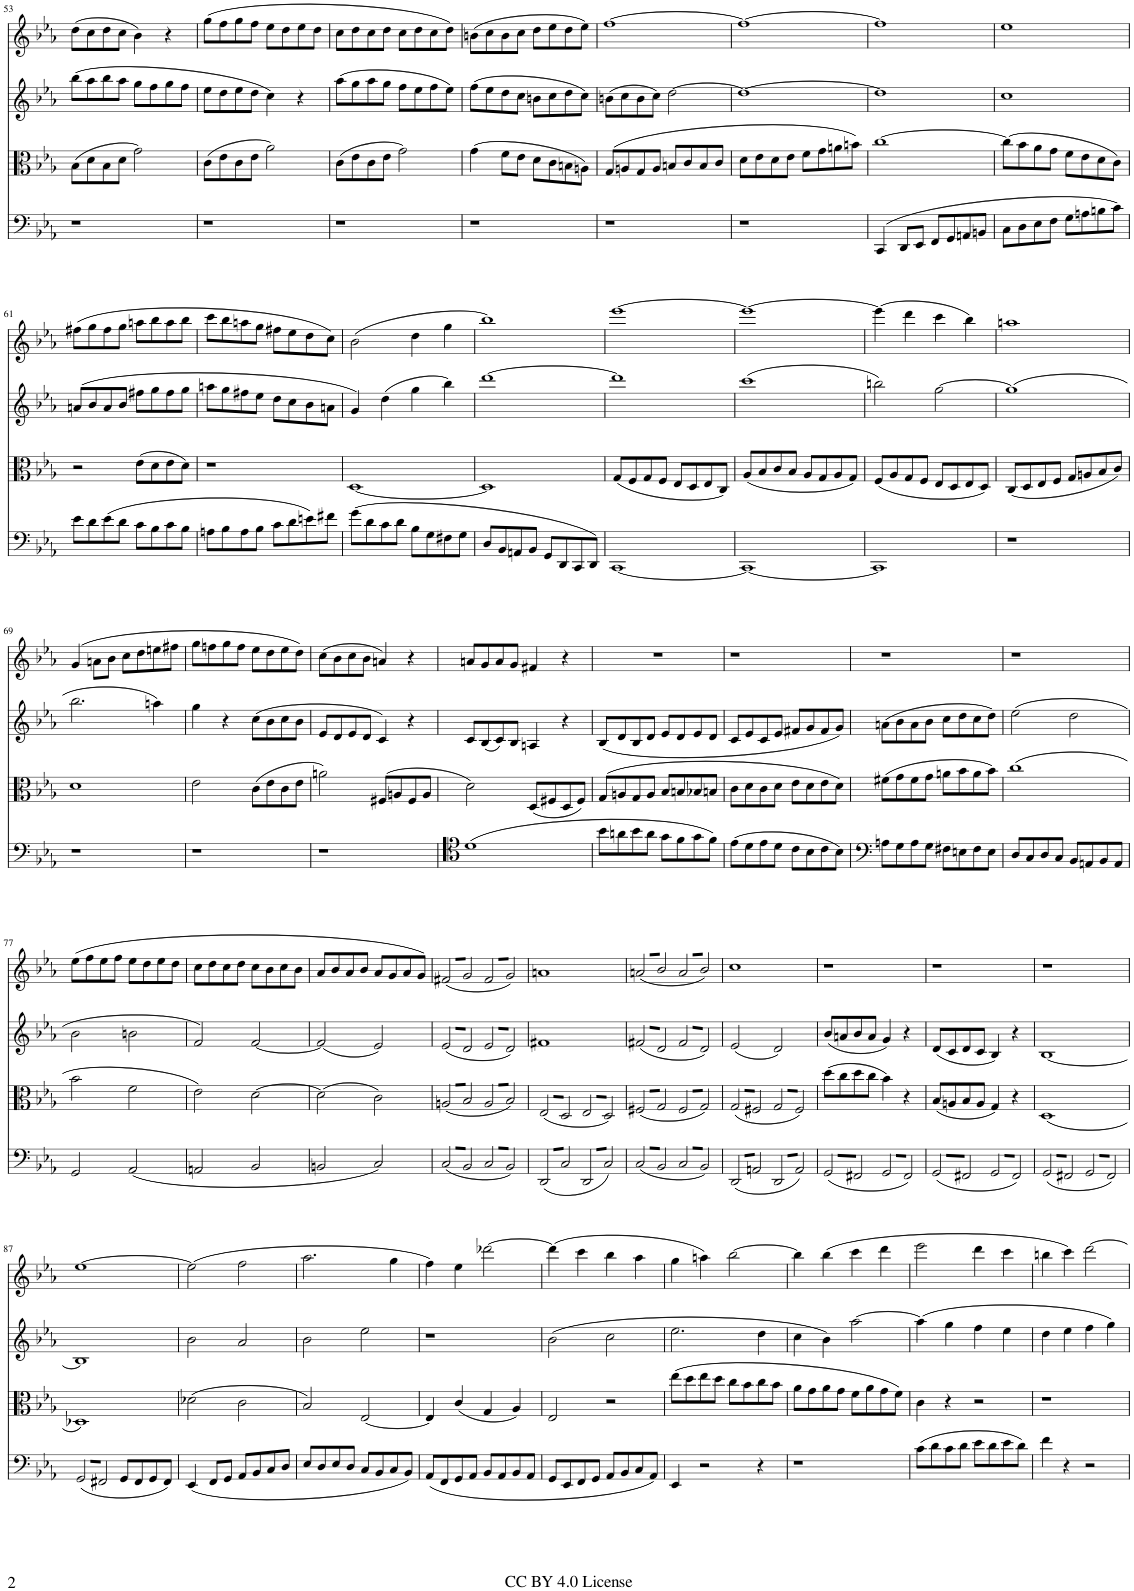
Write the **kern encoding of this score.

**kern	**kern	**kern	**kern
*part4	*part3	*part2	*part1
*staff4	*staff3	*staff2	*staff1
*I"Cello	*I"Viola	*I"Violin II	*I"Violin I
*	*I'Vla	*I'Vln	*I'Vln
!!LO:PB:g=z
*clefF4	*clefC3	*clefG2	*clefG2
*k[b-e-a-]	*k[b-e-a-]	*k[b-e-a-]	*k[b-e-a-]
*M4/4	*M4/4	*M4/4	*M4/4
*met(c)	*met(c)	*met(c)	*met(c)
=53	=53	=53	=53
1r	(8B-\L	(8bb-\L	(8dd\L
.	8d\	8aa-\	8cc\
.	8B-\	8bb-\	8dd\
.	8d\J	8aa-\J	8cc\J
.	2g\)	8gg\L	4b-\)
.	.	8ff\	.
.	.	8gg\	4r
.	.	8ff\J	.
=54	=54	=54	=54
1r	(8c\L	8ee-\L	(8gg\L
.	8e-\	8dd\	8ff\
.	8c\	8ee-\	8gg\
.	8e-\J	8dd\J	8ff\J
.	2a-\)	4cc\)	8ee-\L
.	.	.	8dd\
.	.	4r	8ee-\
.	.	.	8dd\J
=55	=55	=55	=55
1r	(8c\L	(8aa-\L	8cc\L
.	8e-\	8gg\	8dd\
.	8c\	8aa-\	8cc\
.	8e-\J	8gg\J	8dd\J
.	2g\)	8ff\L	8cc\L
.	.	8ee-\	8dd\
.	.	8ff\	8cc\
.	.	8ee-\J)	8dd\J)
=56	=56	=56	=56
1r	(4g\	(8ff\L	(8bn\L
.	.	8ee-\	8cc\
.	8f\L	8dd\	8b\
.	8e-\J	8cc\J	8cc\J
.	8d\L	8bn\L	8dd\L
.	8c\	8cc\	8ee-\
.	8Bn\	8dd\	8dd\
.	8An\J)	8cc\J)	8ee-\J)
=57	=57	=57	=57
1r	(8G/L	(8bn\L	[1ff
.	8An/	8cc\	.
.	8G/	8b\	.
.	8A/J	8cc\J)	.
.	8Bn/L	[2dd\	.
.	8c/	.	.
.	8B/	.	.
.	8c/J	.	.
=58	=58	=58	=58
1r	8d\L	1dd_	1ff_
.	8e-\	.	.
.	8d\	.	.
.	8e-\J	.	.
.	8f\L	.	.
.	8g\	.	.
.	8an\	.	.
.	8bn\J)	.	.
=59	=59	=59	=59
(4CC/	[1cc	1dd]	1ff]
8DD/L	.	.	.
8EE-/J	.	.	.
8FF/L	.	.	.
8GG/	.	.	.
8AAn/	.	.	.
8BBn/J	.	.	.
=60	=60	=60	=60
8C\L	(8cc\L]	1cc	1ee-
8D\	8b-\	.	.
8E-\	8a-\	.	.
8F\J	8g\J	.	.
8G\L	8f\L	.	.
8An\	8e-\	.	.
8Bn\	8d\	.	.
8c\J)	8c\J)	.	.
!!LO:LB:g=z
=61	=61	=61	=61
8e-\L	2r	(8an/L	(8ff#X\L
8d\	.	8b-/	8gg\
(8e-\	.	8a/	8ff#\
8d\J	.	8b-/J	8gg\J
8c\L	(8e-\L	8ff#X\L	8aan\L
8B-\	8d\	8gg\	8bb-\
8c\	8e-\	8ff#\	8aa\
8B-\J	8d\J)	8gg\J	8bb-\J
=62	=62	=62	=62
8An\L	1r	8aan\L	8ccc\L
8B-\	.	8gg\	8bb-\
8A\	.	8ff#X\	8aan\
8B-\J	.	8ee-\J	8gg\J
8c\L	.	8dd\L	8ff#X\L
8d\	.	8cc\	8ee-\
8en\)	.	8b-\	8dd\
8f#X\J	.	8an\J	8cc\J)
=63	=63	=63	=63
(8g\L	[1D	4g/)	(2b-\
8d\	.	.	.
8c\	.	(4dd\	.
8d\J	.	.	.
8B-\L	.	4gg\	4dd\
8G\	.	.	.
8F#X\	.	4bb-\)	4gg\
8G\J	.	.	.
=64	=64	=64	=64
8D/L	1D]	[1ddd	1bb-)
8BB-/	.	.	.
8AAn/	.	.	.
8BB-/J	.	.	.
8GG/L	.	.	.
8DD/	.	.	.
8CC/	.	.	.
8DD/J)	.	.	.
=65	=65	=65	=65
[1CC	(8G/L	1ddd]	[1eee-
.	8F/	.	.
.	8G/	.	.
.	8F/J	.	.
.	8E-/L	.	.
.	8D/	.	.
.	8E-/	.	.
.	8C/J)	.	.
=66	=66	=66	=66
1CC_	(8A-/L	(1ccc	1eee-_
.	8B-/	.	.
.	8c/	.	.
.	8B-/J	.	.
.	8A-/L	.	.
.	8G/	.	.
.	8A-/	.	.
.	8G/J)	.	.
=67	=67	=67	=67
1CC]	(8F/L	2bbn\)	(4eee-\]
.	8A-/	.	.
.	8G/	.	4ddd\
.	8F/J	.	.
.	8E-/L	[2gg\	4ccc\
.	8D/	.	.
.	8E-/	.	4bb-\)
.	8D/J)	.	.
=68	=68	=68	=68
1r	(8C/L	(1gg]	1aan
.	8D/	.	.
.	8E-/	.	.
.	8F/J	.	.
.	8G/L	.	.
.	8An/	.	.
.	8B-/	.	.
.	8c/J)	.	.
!!LO:LB:g=z
=69	=69	=69	=69
1r	1d	2.bb-\	(4g/
.	.	.	8an\L
.	.	.	8b-\J
.	.	.	8cc\L
.	.	.	8dd\
.	.	4aan\)	8een\
.	.	.	8ff#X\J
=70	=70	=70	=70
1r	2e-\	4gg\	8gg\L
.	.	.	8ffn\
.	.	4r	8gg\
.	.	.	8ff\J
.	(8c\L	(8cc\L	8ee-\L
.	8e-\	8b-\	8dd\
.	8c\	8cc\	8ee-\
.	8e-\J	8b-\J	8dd\J)
=71	=71	=71	=71
1r	2an\)	8e-/L	(8cc\L
.	.	8d/	8b-\
.	.	8e-/	8cc\
.	.	8d/J	8b-\J
.	(8F#X/L	4c/)	4an/)
.	8An/	.	.
.	8F#/	4r	4r
.	8A/J	.	.
=72	=72	=72	=72
(1d	2d\)	8c/L	8an/L
.	.	(8B-/	8g/
.	.	8c/)	8a/
.	.	8B-/J	8g/J
.	(8D/L	4An/	4f#X/
.	8F#X/	.	.
.	8D/	4r	4r
.	8F#/J)	.	.
=73	=73	=73	=73
8b-\L	(8G/L	(8B-/L	1r
8an\	8An/	8d/	.
8b-\	8G/	8B-/	.
8a\J	8A/J	8d/J	.
8g\L	8B-/L	8e-/L	.
8f\	8Bn/	8d/	.
8g\	8B-X/	8e-/	.
8f\J)	8Bn/J	8d/J	.
=74	=74	=74	=74
(8e-\L	8c\L	8c/L	1r
8d\	8d\	8e-/	.
8e-\	8c\	8c/	.
8d\J	8d\J	8e-/J	.
8c\L	8e-\L	8f#X/L	.
8B-\	8d\	8g/	.
8c\	8e-\	8f#/	.
8B-\J)	8d\J)	8g/J)	.
=75	=75	=75	=75
8An\L	(8f#X\L	(8an\L	1r
8G\	8g\	8b-\	.
8A\	8f#\	8a\	.
8G\J	8g\J	8b-\J	.
8F#X\L	8an\L	8cc\L	.
8En\	8b-\	8dd\	.
8F#\	8a\	8cc\	.
8E\J	8b-\J)	8dd\J)	.
=76	=76	=76	=76
8D/L	(1cc	(2ee-\	1r
8C/	.	.	.
8D/	.	.	.
8C/J	.	.	.
8BB-/L	.	2dd\	.
8AAn/	.	.	.
8BB-/	.	.	.
8AA/J	.	.	.
!!LO:LB:g=z
=77	=77	=77	=77
2GG/	2b-\	2b-\	(8ee-\L
.	.	.	8ff\
.	.	.	8ee-\
.	.	.	8ff\J
(2AA-/	2f\	2bn\	8ee-\L
.	.	.	8dd\
.	.	.	8ee-\
.	.	.	8dd\J
=78	=78	=78	=78
2AAn/	2e-\)	2f/)	8cc\L
.	.	.	8dd\
.	.	.	8cc\
.	.	.	8dd\J
2BB-/	[2d\	[2f/	8cc\L
.	.	.	8b-\
.	.	.	8cc\
.	.	.	8b-\J
=79	=79	=79	=79
2BBn/	(2d\]	(2f/]	8a-/L
.	.	.	8b-/
.	.	.	8a-/
.	.	.	8b-/J
2C/)	2c\)	2e-/)	8a-/L
.	.	.	8g/
.	.	.	8a-/
.	.	.	8g/J)
=80	=80	=80	=80
*tremolo	*	*	*
*	*tremolo	*	*
*	*	*tremolo	*
*	*	*	*tremolo
(16C/LL	(16An/LL	(16e-/LL	(16f#X/LL
16BB-/	16B-/	16d/	16g/
16C/	16An/	16e-/	16f#X/
16BB-/	16B-/	16d/	16g/
16C/	16An/	16e-/	16f#X/
16BB-/	16B-/	16d/	16g/
16C/	16An/	16e-/	16f#X/
16BB-/JJ	16B-/JJ	16d/JJ	16g/JJ
16C/LL	16A/LL	16e-/LL	16f#/LL
16BB-/)	16B-/)	16d/)	16g/)
16C/	16A/	16e-/	16f#/
16BB-/)	16B-/)	16d/)	16g/)
16C/	16A/	16e-/	16f#/
16BB-/)	16B-/)	16d/)	16g/)
16C/	16A/	16e-/	16f#/
16BB-/)JJ	16B-/)JJ	16d/)JJ	16g/)JJ
*	*	*	*Xtremolo
*	*	*Xtremolo	*
=81	=81	=81	=81
(16DD/LL	(16E-/LL	1f#X	1an
16C/	16D/	.	.
16DD/	16E-/	.	.
16C/	16D/	.	.
16DD/	16E-/	.	.
16C/	16D/	.	.
16DD/	16E-/	.	.
16C/JJ	16D/JJ	.	.
16DD/LL	16E-/LL	.	.
16C/)	16D/)	.	.
16DD/	16E-/	.	.
16C/)	16D/)	.	.
16DD/	16E-/	.	.
16C/)	16D/)	.	.
16DD/	16E-/	.	.
16C/)JJ	16D/)JJ	.	.
=82	=82	=82	=82
*	*	*tremolo	*
*	*	*	*tremolo
(16C/LL	(16F#X/LL	(16f#X/LL	(16an/LL
16BB-/	16G/	16d/	16b-/
16C/	16F#X/	16f#X/	16an/
16BB-/	16G/	16d/	16b-/
16C/	16F#X/	16f#X/	16an/
16BB-/	16G/	16d/	16b-/
16C/	16F#X/	16f#X/	16an/
16BB-/JJ	16G/JJ	16d/JJ	16b-/JJ
16C/LL	16F#/LL	16f#/LL	16a/LL
16BB-/)	16G/)	16d/)	16b-/)
16C/	16F#/	16f#/	16a/
16BB-/)	16G/)	16d/)	16b-/)
16C/	16F#/	16f#/	16a/
16BB-/)	16G/)	16d/)	16b-/)
16C/	16F#/	16f#/	16a/
16BB-/)JJ	16G/)JJ	16d/)JJ	16b-/)JJ
*	*	*	*Xtremolo
*	*	*Xtremolo	*
=83	=83	=83	=83
(16DD/LL	(16G/LL	(2e-/	1cc
16AAn/	16F#X/	.	.
16DD/	16G/	.	.
16AAn/	16F#X/	.	.
16DD/	16G/	.	.
16AAn/	16F#X/	.	.
16DD/	16G/	.	.
16AAn/JJ	16F#X/JJ	.	.
16DD/LL	16G/LL	2d/)	.
16AA/)	16F#/)	.	.
16DD/	16G/	.	.
16AA/)	16F#/)	.	.
16DD/	16G/	.	.
16AA/)	16F#/)	.	.
16DD/	16G/	.	.
16AA/)JJ	16F#/)JJ	.	.
*	*Xtremolo	*	*
=84	=84	=84	=84
(16GG/LL	(8dd\L	(8b-/L	1r
16FF#X/	.	.	.
16GG/	8cc\	8an/	.
16FF#X/	.	.	.
16GG/	8dd\	8b-/	.
16FF#X/	.	.	.
16GG/	8cc\J	8a/J	.
16FF#X/JJ	.	.	.
16GG/LL	4b-\)	4g/)	.
16FF#/)	.	.	.
16GG/	.	.	.
16FF#/)	.	.	.
16GG/	4r	4r	.
16FF#/)	.	.	.
16GG/	.	.	.
16FF#/)JJ	.	.	.
=85	=85	=85	=85
(16GG/LL	(8B-/L	(8d/L	1r
16FF#X/	.	.	.
16GG/	8An/	8c/	.
16FF#X/	.	.	.
16GG/	8B-/	8d/	.
16FF#X/	.	.	.
16GG/	8A/J	8c/J	.
16FF#X/JJ	.	.	.
16GG/LL	4G/)	4B-/)	.
16FF#/)	.	.	.
16GG/	.	.	.
16FF#/)	.	.	.
16GG/	4r	4r	.
16FF#/)	.	.	.
16GG/	.	.	.
16FF#/)JJ	.	.	.
=86	=86	=86	=86
(16GG/LL	(1D	[1B-	1r
16FF#X/	.	.	.
16GG/	.	.	.
16FF#X/	.	.	.
16GG/	.	.	.
16FF#X/	.	.	.
16GG/	.	.	.
16FF#X/JJ	.	.	.
16GG/LL	.	.	.
16FF#/)	.	.	.
16GG/	.	.	.
16FF#/)	.	.	.
16GG/	.	.	.
16FF#/)	.	.	.
16GG/	.	.	.
16FF#/)JJ	.	.	.
!!LO:LB:g=z
=87	=87	=87	=87
(16GG/LL	1D-X)	1B-]	[1ee-
16FF#X/	.	.	.
16GG/	.	.	.
16FF#X/	.	.	.
16GG/	.	.	.
16FF#X/	.	.	.
16GG/	.	.	.
16FF#X/JJ	.	.	.
*Xtremolo	*	*	*
8GG/L	.	.	.
.	.	.	.
8FF#/	.	.	.
.	.	.	.
8GG/	.	.	.
8FF#/J)	.	.	.
=88	=88	=88	=88
(4EE-/	(2d-X\	2b-\	(2ee-\]
8FF/L	.	.	.
8GG/J	.	.	.
8AA-/L	2c\	2a-/	2ff\
8BB-/	.	.	.
8C/	.	.	.
8D/J	.	.	.
=89	=89	=89	=89
8E-/L	2B-/)	2b-\	2.aa-\
8D/	.	.	.
8E-/	.	.	.
8D/J	.	.	.
8C/L	[2E-/	2ee-\	.
8BB-/	.	.	.
8C/	.	.	4gg\
8BB-/J)	.	.	.
=90	=90	=90	=90
(8AA-/L	4E-/]	1r	4ff\)
8FF/	.	.	.
8GG/	(4c/	.	4ee-\
8AA-/J	.	.	.
8BB-/L	4G/	.	[2ddd-X\
8AA-/	.	.	.
8BB-/	4A-/)	.	.
8AA-/J	.	.	.
=91	=91	=91	=91
8GG/L	2E-/	(2b-\	(4ddd-\]
8EE-/	.	.	.
8FF/	.	.	4ccc\
8GG/J	.	.	.
8AA-/L	2r	2cc\	4bb-\
8BB-/	.	.	.
8C/	.	.	4aa-\
8AA-/J)	.	.	.
=92	=92	=92	=92
4EE-/	(8ee-\L	2.ee-\	4gg\
.	8dd\	.	.
2r	8ee-\	.	4aan\)
.	8dd\J	.	.
.	8cc\L	.	[2bb-\
.	8b-\	.	.
4r	8cc\	4dd\	.
.	8b-\J	.	.
=93	=93	=93	=93
1r	8a-\L	4cc\	4bb-\]
.	8g\	.	.
.	8a-\	4b-\)	(4bb-\
.	8g\J	.	.
.	8f\L	[2aa-\	4ccc\
.	8a-\	.	.
.	8g\	.	4ddd\
.	8f\J)	.	.
=94	=94	=94	=94
(8c\L	4c\	(4aa-\]	2eee-\
8d\	.	.	.
8c\	4r	4gg\	.
8d\J	.	.	.
8e-\L	2r	4ff\	4ddd\
8d\	.	.	.
8e-\	.	4ee-\	4ccc\
8d\J)	.	.	.
=95	=95	=95	=95
4f\	1r	4dd\	4bbn\
4r	.	4ee-\	4ccc\)
2r	.	4ff\	[2ddd\
.	.	4gg\)	.
=	=	=	=
*-	*-	*-	*-
